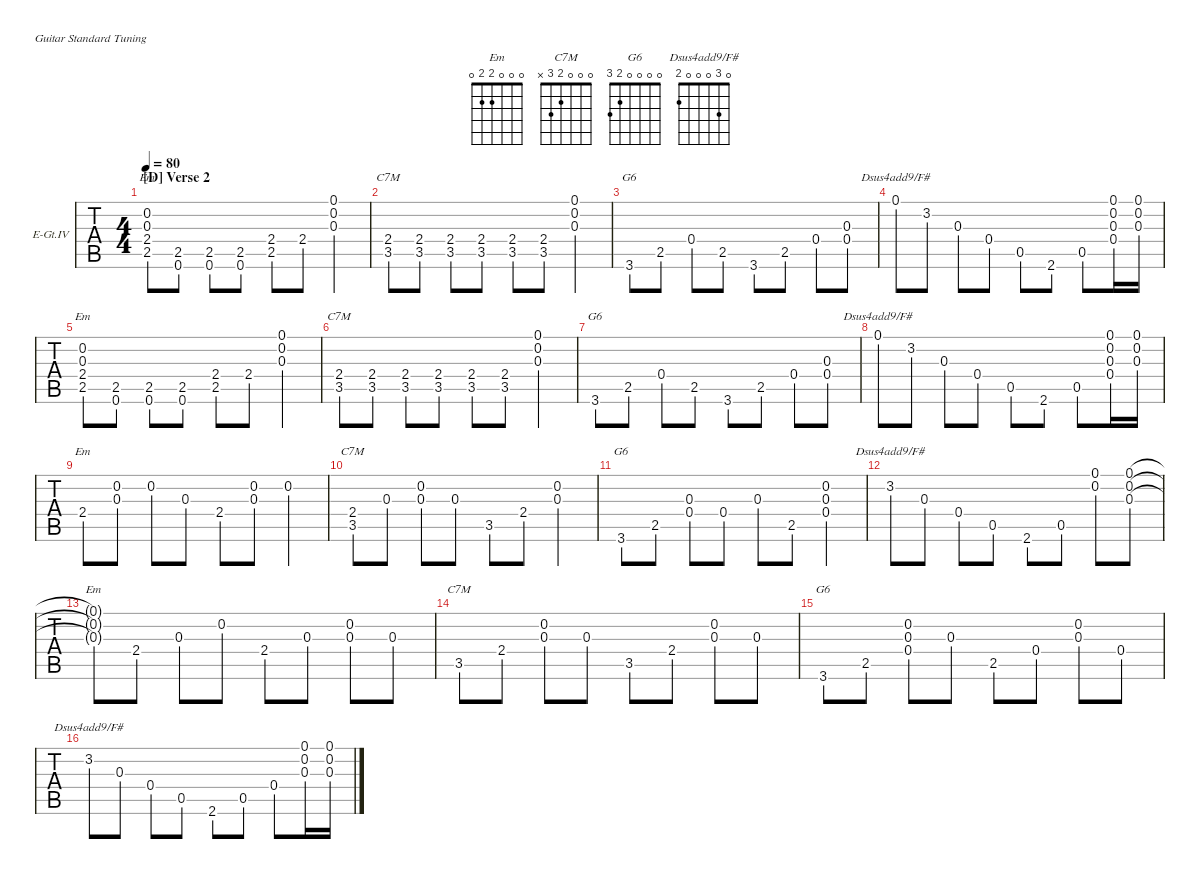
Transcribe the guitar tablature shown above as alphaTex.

\hideDynamics
\bracketExtendMode nobrackets
\firstSystemTrackNameOrientation horizontal
\otherSystemsTrackNameOrientation horizontal
\track ("E.Guitar IV" "E-Gt.IV") {multiBarRest instrument distortionguitar}
\staff {tabs}
\tuning (E4 B3 G3 D3 A2 E2)
\chord ("Em" 0 0 0 2 2 0)
\chord ("C7M" 0 0 0 2 3 x)
\chord ("G6" 0 0 0 0 2 3)
\chord ("Dsus4add9/F#" 0 3 0 0 0 2)
\ts (4 4)
\section ("D" "Verse 2")
\tempo 80
\clef g2
\ks g
(2.5 2.4 0.3 0.2).8{ch "Em" dy mf} (0.6 2.5).8 (2.5 0.6).8 (2.5 0.6).8 (2.5 2.4).8 2.4.8 (0.1{ac} 0.2{ac} 0.3{ac}).4 |
(3.5 2.4).8{ch "C7M"} (3.5 2.4).8 (2.4 3.5).8 (2.4 3.5).8 (3.5 2.4).8 (3.5 2.4).8 (0.1{ac} 0.2{ac} 0.3{ac}).4 |
3.6.8{ch "G6"} 2.5.8 0.4.8 2.5.8 3.6.8 2.5.8 0.4.8 (0.4 0.3).8 |
0.1.8{ch "Dsus4add9/F#"} 3.2.8 0.3.8 0.4.8 0.5.8 2.6.8 0.5.8 (0.4 0.3 0.2 0.1).16 (0.1 0.2 0.3).16 |
(2.5 2.4 0.3 0.2).8{ch "Em"} (0.6 2.5).8 (2.5 0.6).8 (2.5 0.6).8 (2.5 2.4).8 2.4.8 (0.1{ac} 0.2{ac} 0.3{ac}).4 |
(3.5 2.4).8{ch "C7M"} (3.5 2.4).8 (2.4 3.5).8 (2.4 3.5).8 (3.5 2.4).8 (3.5 2.4).8 (0.1{ac} 0.2{ac} 0.3{ac}).4 |
3.6.8{ch "G6"} 2.5.8 0.4.8 2.5.8 3.6.8 2.5.8 0.4.8 (0.4 0.3).8 |
0.1.8{ch "Dsus4add9/F#"} 3.2.8 0.3.8 0.4.8 0.5.8 2.6.8 0.5.8 (0.4 0.3 0.2 0.1).16 (0.1 0.2 0.3).16 |
2.4.8{ch "Em"} (0.3 0.2).8 0.2.8 0.3.8 2.4.8 (0.3 0.2).8 0.2.4 |
(3.5 2.4).8{ch "C7M"} 0.3.8 (0.3 0.2).8 0.3.8 3.5.8 2.4.8 (0.3 0.2).4 |
3.6.8{ch "G6"} 2.5.8 (0.4 0.3).8 0.4.8 0.3.8 2.5.8 (0.4 0.3 0.2).4 |
3.2.8{ch "Dsus4add9/F#"} 0.3.8 0.4.8 0.5.8 2.6.8 0.5.8 (0.1 0.2).8 (0.1 0.2 0.3).8 |
(0.3{t} 0.2{t} 0.1{t}).8{ch "Em"} 2.4.8 0.3.8 0.2.8 2.4.8 0.3.8 (0.3 0.2).8 0.3.8 |
3.5.8{ch "C7M"} 2.4.8 (0.3 0.2).8 0.3.8 3.5.8 2.4.8 (0.3 0.2).8 0.3.8 |
3.6.8{ch "G6"} 2.5.8 (0.4 0.3 0.2).8 0.3.8 2.5.8 0.4.8 (0.3 0.2).8 0.4.8 |
3.2.8{ch "Dsus4add9/F#"} 0.3.8 0.4.8 0.5.8 2.6.8 0.5.8 0.4.8 (0.3 0.2 0.1).16 (0.1 0.2 0.3).16
